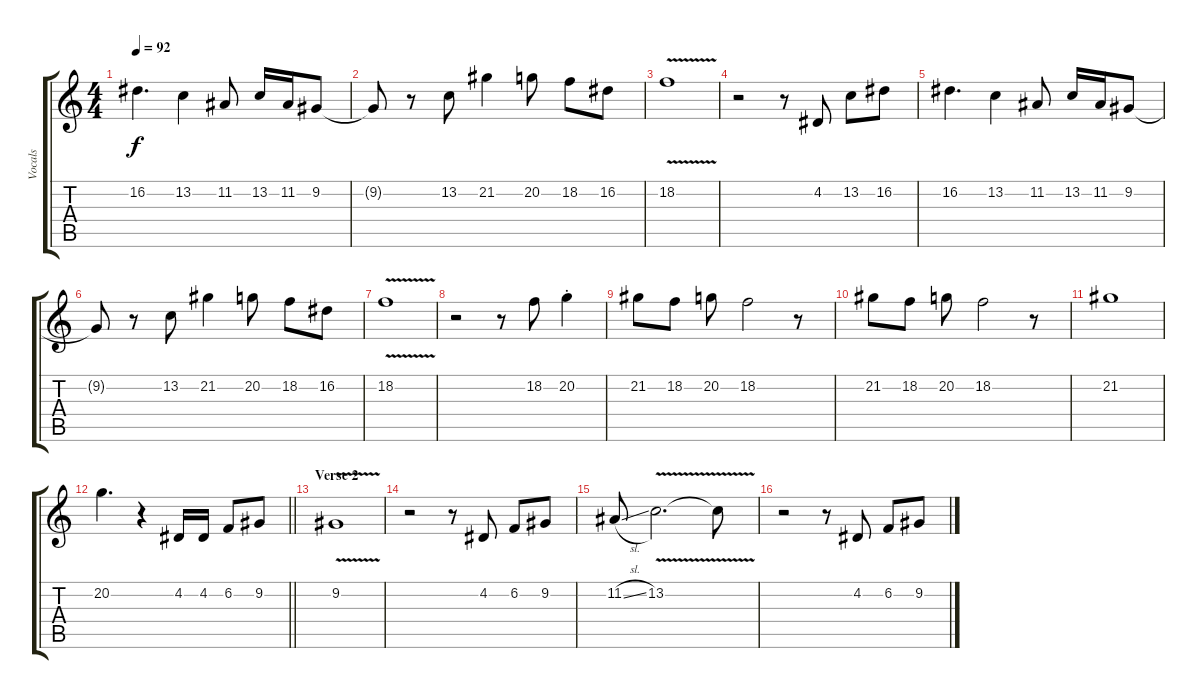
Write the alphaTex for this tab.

\track ("Vocals" "Vocals") {instrument altosax}
\staff {score tabs}
\tuning (E4 B3 G3 D3 A2 E2) {hide}
\ts (4 4)
\tempo 92
\clef g2
\ks c
16.2.4{d dy f} 13.2.4 11.2.8 13.2.16 11.2.16 9.2.8 |
9.2{t}.8 r.8 13.2.8 21.2.4 20.2.8 18.2.8 16.2.8 |
18.2{v}.1 |
r.2 r.8 4.2.8 13.2.8 16.2.8 |
16.2.4{d} 13.2.4 11.2.8 13.2.16 11.2.16 9.2.8 |
9.2{t}.8 r.8 13.2.8 21.2.4 20.2.8 18.2.8 16.2.8 |
18.2{v}.1 |
r.2 r.8 18.2.8 20.2{st}.4 |
21.2.8 18.2.8 20.2.8 18.2.2 r.8 |
21.2.8 18.2.8 20.2.8 18.2.2 r.8 |
21.2.1 |
\barLineRight lightlight
20.2.4{d} r.4 4.2.16 4.2.16 6.2.8 9.2.8 |
\section ("" "Verse 2")
9.2{v}.1 |
r.2 r.8 4.2.8 6.2.8 9.2.8 |
11.2{sl}.8 13.2{v}.2{d} 13.2{t}.8 |
r.2 r.8 4.2.8 6.2.8 9.2.8
